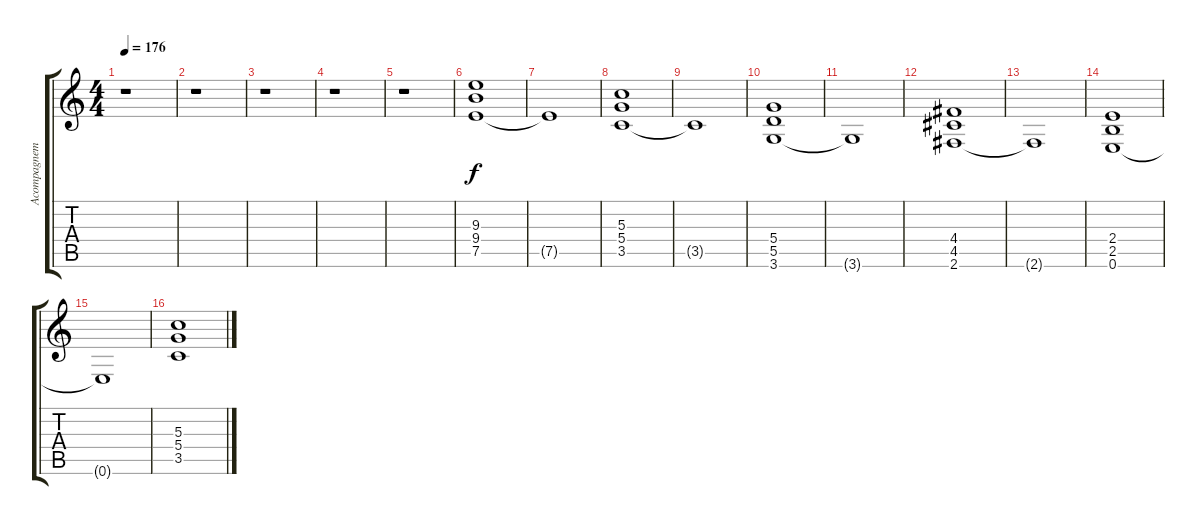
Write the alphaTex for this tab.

\track ("Acompagnement du solo" "Acompagnem") {instrument distortionguitar}
\staff {score tabs}
\tuning (E4 B3 G3 D3 A2 E2) {hide}
\ts (4 4)
\tempo 176
\clef g2
\ks c
r.1{dy f} |
r.1 |
r.1 |
r.1 |
r.1 |
(9.3 9.4 7.5).1 |
7.5{t}.1 |
(5.3 5.4 3.5).1 |
3.5{t}.1 |
(5.4 5.5 3.6).1 |
3.6{t}.1 |
(4.4 4.5 2.6).1 |
2.6{t}.1 |
(2.4 2.5 0.6).1 |
0.6{t}.1 |
(5.3 5.4 3.5).1
